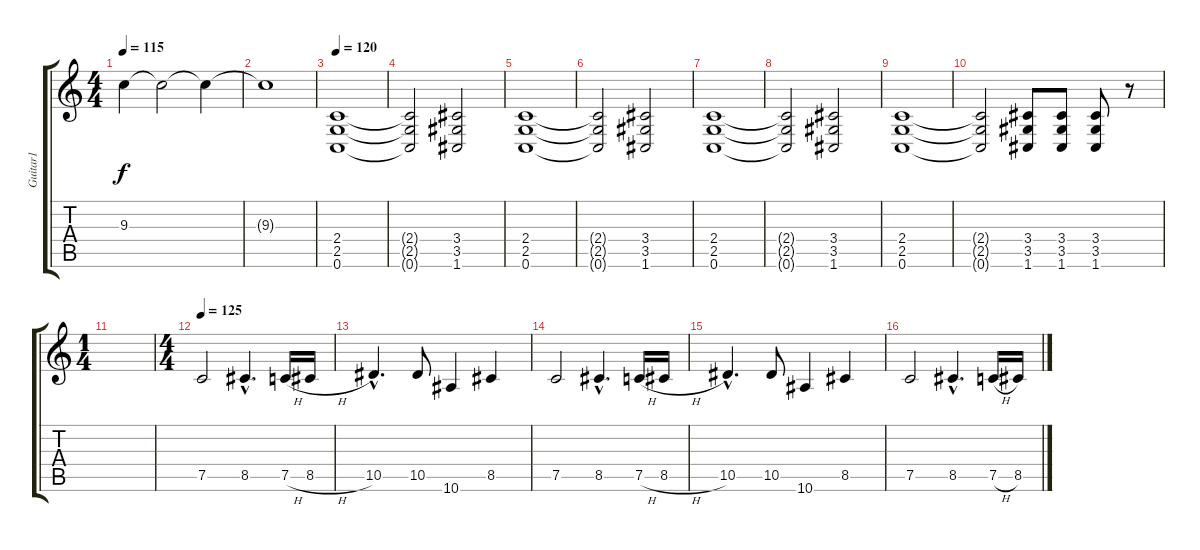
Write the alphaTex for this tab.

\track ("Guitar1" "Guitar1") {instrument distortionguitar}
\staff {score tabs}
\tuning (C4 G3 Eb3 Bb2 F2 C2) {hide}
\ts (4 4)
\tempo 115
\clef g2
\ks c
9.3.4{dy f} 9.3{t}.2 9.3{t}.4 |
9.3{t}.1 |
\tempo 120
(2.4 2.5 0.6).1 |
(2.4{t} 2.5{t} 0.6{t}).2 (3.4 3.5 1.6).2 |
(2.4 2.5 0.6).1 |
(2.4{t} 2.5{t} 0.6{t}).2 (3.4 3.5 1.6).2 |
(2.4 2.5 0.6).1 |
(2.4{t} 2.5{t} 0.6{t}).2 (3.4 3.5 1.6).2 |
(2.4 2.5 0.6).1 |
(2.4{t} 2.5{t} 0.6{t}).2 (3.4 3.5 1.6).8 (3.4 3.5 1.6).8 (3.4 3.5 1.6).8 r.8 |
\ts (1 4)
|
\ts (4 4)
\tempo 125
7.5.2 8.5{hac}.4{d} 7.5{h}.16 8.5{h}.16 |
10.5{hac}.4{d} 10.5.8 10.6.4 8.5.4 |
7.5.2 8.5{hac}.4{d} 7.5{h}.16 8.5{h}.16 |
10.5{hac}.4{d} 10.5.8 10.6.4 8.5.4 |
7.5.2 8.5{hac}.4{d} 7.5{h}.16 8.5{h}.16
